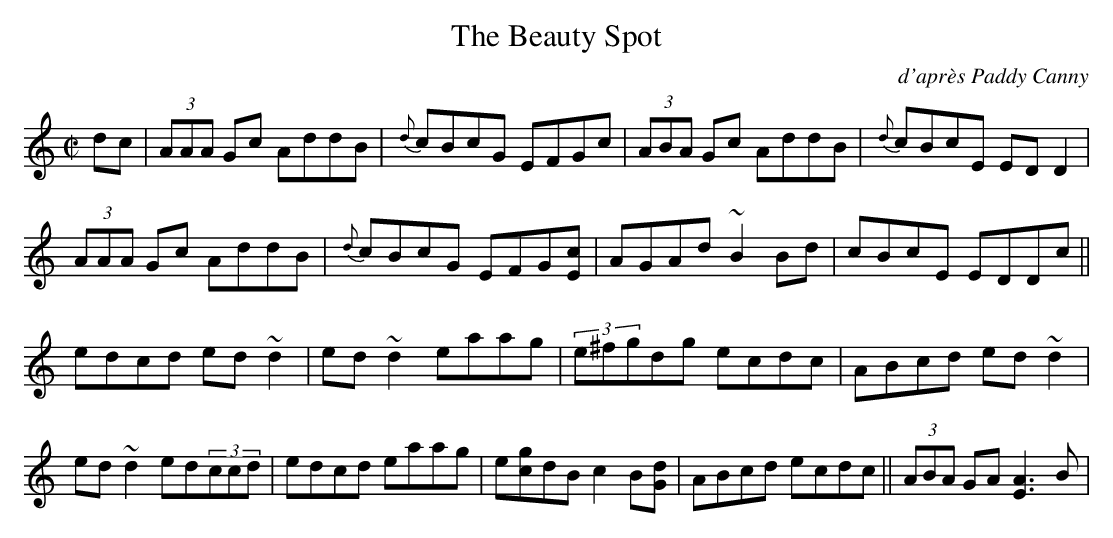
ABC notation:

X:1
T:The Beauty Spot
C:d'après Paddy Canny
M:C|
L:1/8
K:Ddor
dc|(3AAA Gc AddB|{d}cBcG EFGc|(3ABA Gc AddB|{d}cBcE EDD2|
(3AAA Gc AddB|{d}cBcG EFG[cE]|AGAd ~B2Bd|cBcE EDDc||
edcd ed~d2|ed~d2 eaag|(3e^fgdg ecdc|ABcd ed~d2|
ed~d2 ed(3ccd|edcd eaag|e[gc]dB c2B[Gd]|ABcd ecdc||(3ABA GA [A3E3]B|
